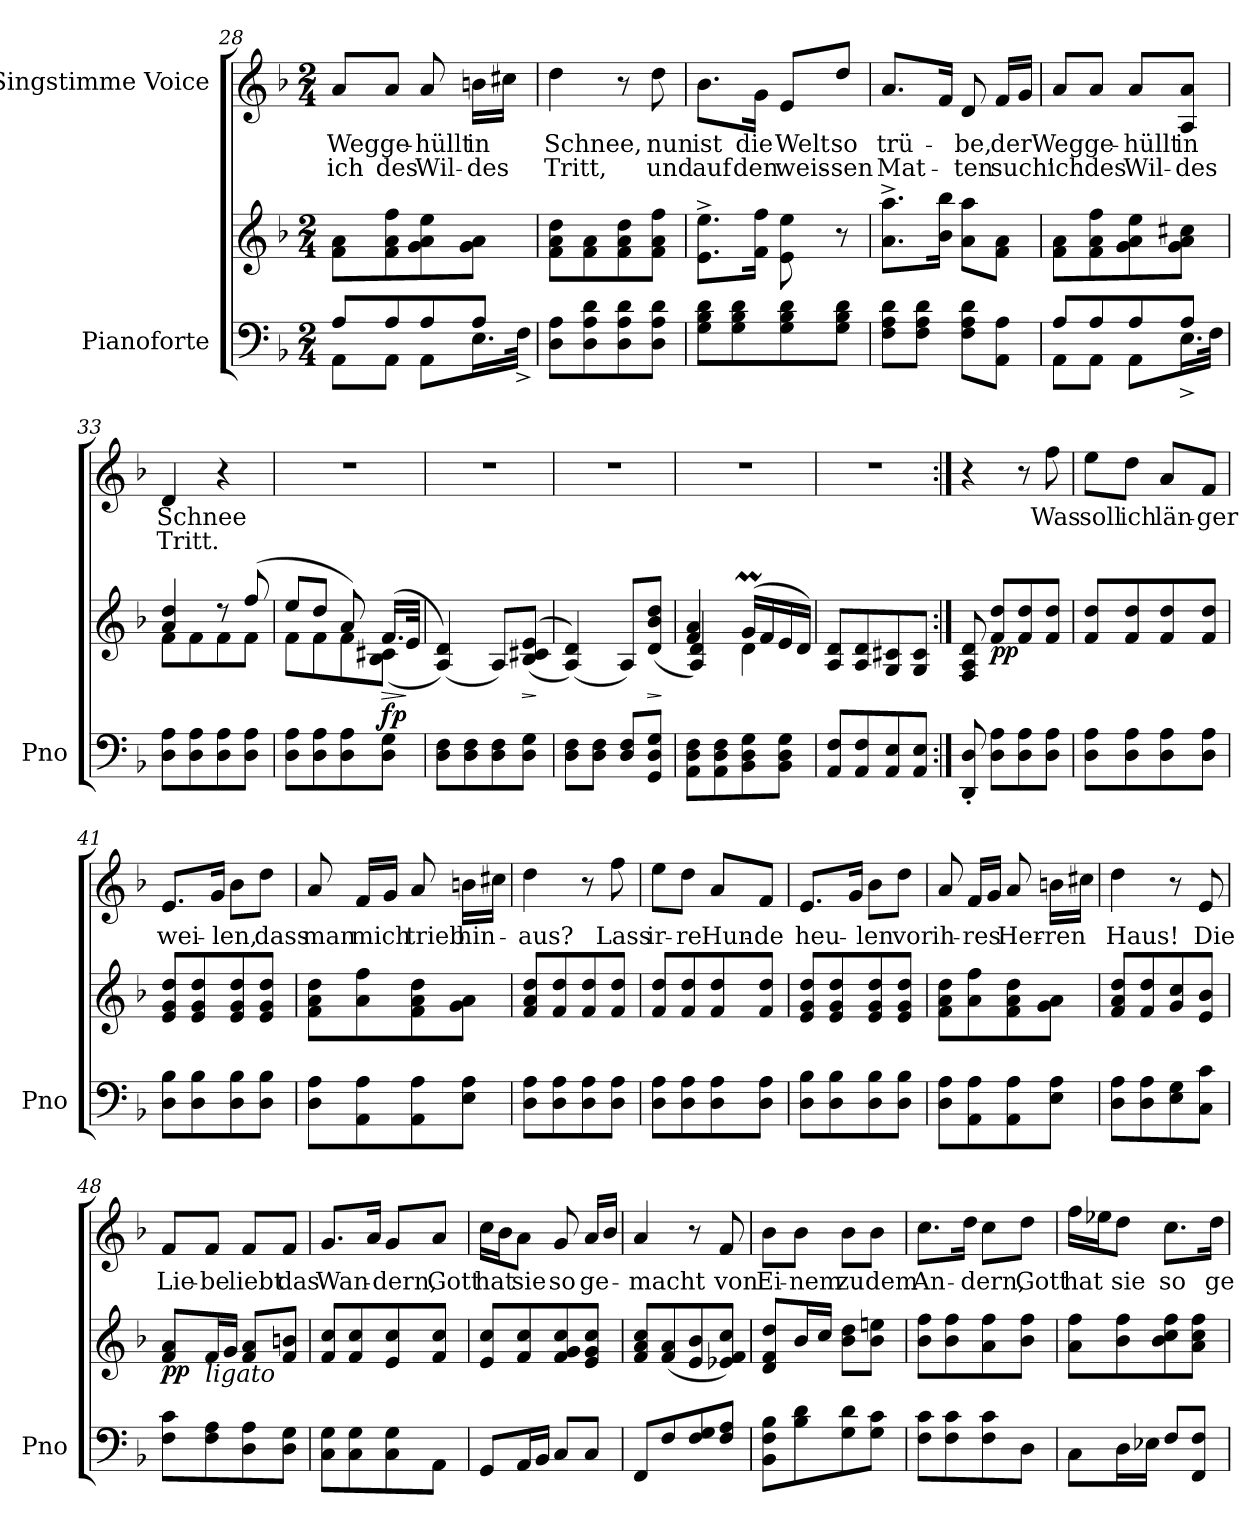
**kern	**kern	**dynam	**kern	**text	**text
*part2	*part2	*part2	*part1	*part1	*part1
*staff3	*staff2	*staff2/3	*staff1	*staff1	*staff1
*I"Pianoforte	*	*	*I"Singstimme Voice	*	*
*I'Pno	*	*	*	*	*
*clefF4	*clefG2	*	*clefG2	*	*
*k[b-]	*k[b-]	*	*k[b-]	*	*
*M2/4	*M2/4	*	*M2/4	*	*
=28	=28	=28	=28	=28	=28
*^	*	*	*	*	*
!	!	!	!	!	!LO:LY:b	!LO:LY:b
8A/L	8AA\L	8f\ 8a\L	.	8a/L	Weg	ich
!	!	!	!	!	!LO:LY:b	!LO:LY:b
8A/	8AA\J	8f\ 8a\ 8ff\	.	8a/J	ge-	des
!	!	!	!	!	!LO:LY:b	!LO:LY:b
8A/	8AA\L	8g\ 8a\ 8ee\	.	8a/	-hüllt	Wil-
!	!	!	!	!	!LO:LY:b	!LO:LY:b
8A/J	16.E\L	8g\ 8a\J	.	16bn\LL	in	-des
.	.	.	.	16cc#X\JJ	.	.
.	32F^\JJk	.	.	.	.	.
=29	=29	=29	=29	=29	=29	=29
!	!	!	!	!	!LO:LY:b	!LO:LY:b
*v	*v	*	*	*	*	*
8D\ 8A\L	8f\ 8a\ 8dd\L	.	4dd\	Schnee,	Tritt,
8D\ 8A\ 8d\	8f\ 8a\	.	.	.	.
8D\ 8A\ 8d\	8f\ 8a\ 8dd\	.	8r	.	.
!	!	!	!	!LO:LY:b	!LO:LY:b
8D\ 8A\ 8d\J	8f\ 8a\ 8ff\J	.	8dd\	nun	und
=30	=30	=30	=30	=30	=30
!	!	!	!	!LO:LY:b	!LO:LY:b
8G\ 8B-\ 8d\L	8.e\^ 8.ee\^L	.	8.b-\L	ist	auf
8G\ 8B-\ 8d\	.	.	.	.	.
!	!	!	!	!LO:LY:b	!LO:LY:b
.	16f\ 16ff\Jk	.	16g\Jk	die	den
!	!	!	!	!LO:LY:b	!LO:LY:b
8G\ 8B-\ 8d\	8e\ 8ee\	.	8e/L	Welt	weis-
!	!	!	!	!LO:LY:b	!LO:LY:b
8G\ 8B-\ 8d\J	8r	.	8dd/J	so	-sen
=31	=31	=31	=31	=31	=31
!	!	!	!	!LO:LY:b	!LO:LY:b
8F\ 8A\ 8d\L	8.a\^ 8.aa\^L	.	8.a/L	trü-	Mat-
8F\ 8A\ 8d\J	.	.	.	.	.
.	16b-\ 16bb-\Jk	.	16f/Jk	.	.
!	!	!	!	!LO:LY:b	!LO:LY:b
8F\ 8A\ 8d\L	8a\ 8aa\L	.	8d/	-be,	-ten
!	!	!	!	!LO:LY:b	!LO:LY:b
8AA\ 8A\J	8f\ 8a\J	.	16f/LL	der	such'
.	.	.	16g/JJ	.	.
=32	=32	=32	=32	=32	=32
*^	*	*	*	*	*
!	!	!	!	!	!LO:LY:b	!LO:LY:b
8A/L	8AA\L	8f\ 8a\L	.	8a/L	Weg	ich
!	!	!	!	!	!LO:LY:b	!LO:LY:b
8A/	8AA\J	8f\ 8a\ 8ff\	.	8a/J	ge-	des
!	!	!	!	!	!LO:LY:b	!LO:LY:b
8A/	8AA\L	8g\ 8a\ 8ee\	.	8a/L	-hüllt	Wil-
!	!	!	!	!	!LO:LY:b	!LO:LY:b
8A/J	16.E^\L	8g\ 8a\ 8cc#X\J	.	8A/ 8a/J	in	-des
.	32F\JJk	.	.	.	.	.
!!LO:LB:g=z
=33	=33	=33	=33	=33	=33	=33
*	*	*^	*	*	*	*
!	!	!	!	!	!	!LO:LY:b	!LO:LY:b
*v	*v	*	*	*	*	*	*
8D\ 8A\L	4a/ 4dd/	8f\L	.	4d/	Schnee	Tritt.
8D\ 8A\	.	8f\	.	.	.	.
8D\ 8A\	8r	8f\	.	4r	.	.
8D\ 8A\J	(>8ff/	8f\J	.	.	.	.
!!LO:LB:g=z
=34	=34	=34	=34	=34	=34	=34
8D\ 8A\L	8ee/L	8f\L	.	2r	.	.
8D\ 8A\	8dd/J	8f\	.	.	.	.
8D\ 8A\	8a/)	8f\	.	.	.	.
!	!	!	!LO:HP:b	!	!	!
!	!	!	!LO:DY:n=1:a=2	!	!	!
8D\ 8G\J	(>16.f/LL	(<8B-\ 8c#X\J	> fp	.	.	.
.	32e/JJk	.	]	.	.	.
*	*v	*v	*	*	*	*
=35	=35	=35	=35	=35	=35
8D\ 8F\L	(>4A/ 4d/))	.	2r	.	.
8D\ 8F\	.	.	.	.	.
8D\ 8F\	8A/L)	.	.	.	.
!	!	!LO:HP:b	!	!	!
8D\ 8G\J	(>(<8B-/ 8c#X/ 8e/J	>	.	.	.
.	.	]	.	.	.
=36	=36	=36	=36	=36	=36
8D\ 8F\L	(>4A/ 4d/))	.	2r	.	.
8D\ 8F\J	.	.	.	.	.
8D/ 8F/L	8A/L)	.	.	.	.
!	!	!LO:HP:b	!	!	!
8GG/ 8D/ 8G/J	(>8d/ 8b-/ 8dd/J	>	.	.	.
.	.	]	.	.	.
=37	=37	=37	=37	=37	=37
*	*^	*	*	*	*
8AA\ 8D\ 8F\L	4f/ 4a/)	4A/ 4d/	.	2r	.	.
8AA\ 8D\ 8F\	.	.	.	.	.	.
8BB-\ 8D\ 8G\	(>16gM/LL	4d\	.	.	.	.
.	16f/	.	.	.	.	.
8BB-\ 8D\ 8G\J	16e/	.	.	.	.	.
.	16d/JJ)	.	.	.	.	.
*	*v	*v	*	*	*	*
=38	=38	=38	=38	=38	=38
8AA/ 8F/L	8A/ 8d/L	.	2r	.	.
8AA/ 8F/	8A/ 8d/	.	.	.	.
8AA/ 8E/	8G/ 8c#X/	.	.	.	.
8AA/ 8E/J	8G/ 8c#/J	.	.	.	.
!!LO:LB:g=z
=39:|!	=39:|!	=39:|!	=39:|!	=39:|!	=39:|!
8DD/' 8D/'	8F/ 8A/ 8d/	.	4r	.	.
!	!	!LO:DY:b	!	!	!
8D\ 8A\L	8f/ 8dd/L	pp	.	.	.
8D\ 8A\	8f/ 8dd/	.	8r	.	.
!	!	!	!	!LO:LY:b	!
8D\ 8A\J	8f/ 8dd/J	.	8ff\	Was	.
=40	=40	=40	=40	=40	=40
!	!	!	!	!LO:LY:b	!
8D\ 8A\L	8f/ 8dd/L	.	8ee\L	soll	.
!	!	!	!	!LO:LY:b	!
8D\ 8A\	8f/ 8dd/	.	8dd\J	ich	.
!	!	!	!	!LO:LY:b	!
8D\ 8A\	8f/ 8dd/	.	8a/L	län-	.
!	!	!	!	!LO:LY:b	!
8D\ 8A\J	8f/ 8dd/J	.	8f/J	-ger	.
=41	=41	=41	=41	=41	=41
!	!	!	!	!LO:LY:b	!
8D\ 8B-\L	8e/ 8g/ 8dd/L	.	8.e/L	wei-	.
8D\ 8B-\	8e/ 8g/ 8dd/	.	.	.	.
.	.	.	16g/Jk	.	.
!	!	!	!	!LO:LY:b	!
8D\ 8B-\	8e/ 8g/ 8dd/	.	8b-\L	-len,	.
!	!	!	!	!LO:LY:b	!
8D\ 8B-\J	8e/ 8g/ 8dd/J	.	8dd\J	dass	.
=42	=42	=42	=42	=42	=42
!	!	!	!	!LO:LY:b	!
8D\ 8A\L	8f\ 8a\ 8dd\L	.	8a/	man	.
!	!	!	!	!LO:LY:b	!
8AA\ 8A\	8a\ 8ff\	.	16f/LL	mich	.
.	.	.	16g/JJ	.	.
!	!	!	!	!LO:LY:b	!
8AA\ 8A\	8f\ 8a\ 8dd\	.	8a/	trieb	.
!	!	!	!	!LO:LY:b	!
8E\ 8A\J	8g\ 8a\J	.	16bn\LL	hin-	.
.	.	.	16cc#X\JJ	.	.
=43	=43	=43	=43	=43	=43
!	!	!	!	!LO:LY:b	!
8D\ 8A\L	8f/ 8a/ 8dd/L	.	4dd\	-aus?	.
8D\ 8A\	8f/ 8dd/	.	.	.	.
8D\ 8A\	8f/ 8dd/	.	8r	.	.
!	!	!	!	!LO:LY:b	!
8D\ 8A\J	8f/ 8dd/J	.	8ff\	Lass	.
=44	=44	=44	=44	=44	=44
!	!	!	!	!LO:LY:b	!
8D\ 8A\L	8f/ 8dd/L	.	8ee\L	ir-	.
!	!	!	!	!LO:LY:b	!
8D\ 8A\	8f/ 8dd/	.	8dd\J	-re	.
!	!	!	!	!LO:LY:b	!
8D\ 8A\	8f/ 8dd/	.	8a/L	Hun-	.
!	!	!	!	!LO:LY:b	!
8D\ 8A\J	8f/ 8dd/J	.	8f/J	-de	.
!!LO:PB:g=z
=45	=45	=45	=45	=45	=45
!	!	!	!	!LO:LY:b	!
8D\ 8B-\L	8e/ 8g/ 8dd/L	.	8.e/L	heu-	.
8D\ 8B-\	8e/ 8g/ 8dd/	.	.	.	.
.	.	.	16g/Jk	.	.
!	!	!	!	!LO:LY:b	!
8D\ 8B-\	8e/ 8g/ 8dd/	.	8b-\L	-len	.
!	!	!	!	!LO:LY:b	!
8D\ 8B-\J	8e/ 8g/ 8dd/J	.	8dd\J	vor	.
=46	=46	=46	=46	=46	=46
!	!	!	!	!LO:LY:b	!
8D\ 8A\L	8f\ 8a\ 8dd\L	.	8a/	ih-	.
!	!	!	!	!LO:LY:b	!
8AA\ 8A\	8a\ 8ff\	.	16f/LL	-res	.
.	.	.	16g/JJ	.	.
!	!	!	!	!LO:LY:b	!
8AA\ 8A\	8f\ 8a\ 8dd\	.	8a/	Her-	.
!	!	!	!	!LO:LY:b	!
8E\ 8A\J	8g\ 8a\J	.	16bn\LL	-ren	.
.	.	.	16cc#X\JJ	.	.
=47	=47	=47	=47	=47	=47
!	!	!	!	!LO:LY:b	!
8D\ 8A\L	8f/ 8a/ 8dd/L	.	4dd\	Haus!	.
8D\ 8A\	8f/ 8dd/	.	.	.	.
8E\ 8G\	8g/ 8cc/	.	8r	.	.
!	!	!	!	!LO:LY:b	!
8C\ 8c\J	8e/ 8b-/J	.	8e/	Die	.
=48	=48	=48	=48	=48	=48
!	!	!LO:DY:b	!	!LO:LY:b	!
8F\ 8c\L	8f/ 8a/L	pp	8f/L	Lie-	.
!	!LO:TX:b:i:t=ligato	!	!	!	!
!	!	!	!	!LO:LY:b	!
8F\ 8A\	16f/L	.	8f/J	-be	.
.	16g/JJ	.	.	.	.
!	!	!	!	!LO:LY:b	!
8D\ 8A\	8f/ 8a/L	.	8f/L	liebt	.
!	!	!	!	!LO:LY:b	!
8D\ 8G\J	8f/ 8bn/J	.	8f/J	das	.
=49	=49	=49	=49	=49	=49
!	!	!	!	!LO:LY:b	!
8C\ 8G\L	8f/ 8cc/L	.	8.g/L	Wan-	.
8C\ 8G\	8f/ 8cc/	.	.	.	.
.	.	.	16a/Jk	.	.
!	!	!	!	!LO:LY:b	!
8C\ 8G\	8e/ 8cc/	.	8g/L	-dern,	.
!	!	!	!	!LO:LY:b	!
8AA\J	8f/ 8cc/J	.	8a/J	Gott	.
=50	=50	=50	=50	=50	=50
!	!	!	!	!LO:LY:b	!
8GG/L	8e/ 8cc/L	.	16cc\LL	hat	.
.	.	.	16b-\J	.	.
!	!	!	!	!LO:LY:b	!
16AA/L	8f/ 8cc/	.	8a\J	sie	.
16BB-/JJ	.	.	.	.	.
!	!	!	!	!LO:LY:b	!
8C/L	8f/ 8g/ 8cc/	.	8g/	so	.
!	!	!	!	!LO:LY:b	!
8C/J	8e/ 8g/ 8cc/J	.	16a/LL	ge-	.
.	.	.	16b-/JJ	.	.
!!LO:PB:g=z
=51	=51	=51	=51	=51	=51
!	!	!	!	!LO:LY:b	!
8FF/L	8f/ 8a/ 8cc/L	.	4a/	-macht	.
8F/	(<8f/ 8a/	.	.	.	.
8F/ 8G/	8e/ 8b-/	.	8r	.	.
!	!	!	!	!LO:LY:b	!
8F/ 8A/J	8e-X/ 8f/ 8cc/J)	.	8f/	von	.
=52	=52	=52	=52	=52	=52
!	!	!	!	!LO:LY:b	!
8BB-\ 8F\ 8B-\L	8d/ 8f/ 8dd/L	.	8b-\L	Ei-	.
!	!	!	!	!LO:LY:b	!
8B-\ 8d\	16b-/L	.	8b-\J	-nem	.
.	16cc/JJ	.	.	.	.
!	!	!	!	!LO:LY:b	!
8G\ 8d\	8b-\ 8dd\L	.	8b-\L	zu	.
!	!	!	!	!LO:LY:b	!
8G\ 8c\J	8b-\ 8een\J	.	8b-\J	dem	.
=53	=53	=53	=53	=53	=53
!	!	!	!	!LO:LY:b	!
8F\ 8c\L	8b-\ 8ff\L	.	8.cc\L	An-	.
8F\ 8c\	8b-\ 8ff\	.	.	.	.
.	.	.	16dd\Jk	.	.
!	!	!	!	!LO:LY:b	!
8F\ 8c\	8a\ 8ff\	.	8cc\L	-dern,	.
!	!	!	!	!LO:LY:b	!
8D\J	8b-\ 8ff\J	.	8dd\J	Gott	.
=54	=54	=54	=54	=54	=54
!	!	!	!	!LO:LY:b	!
8C\L	8a\ 8ff\L	.	16ff\LL	hat	.
.	.	.	16ee-X\J	.	.
!	!	!	!	!LO:LY:b	!
16D\L	8b-\ 8ff\	.	8dd\J	sie	.
16E-X\JJ	.	.	.	.	.
!	!	!	!	!LO:LY:b	!
8F/L	8b-\ 8cc\ 8ff\	.	8.cc\L	so	.
8FF/ 8F/J	8a\ 8cc\ 8ff\J	.	.	.	.
!	!	!	!	!LO:LY:b	!
.	.	.	16dd\Jk	ge-	.
=	=	=	=	=	=
*-	*-	*-	*-	*-	*-
